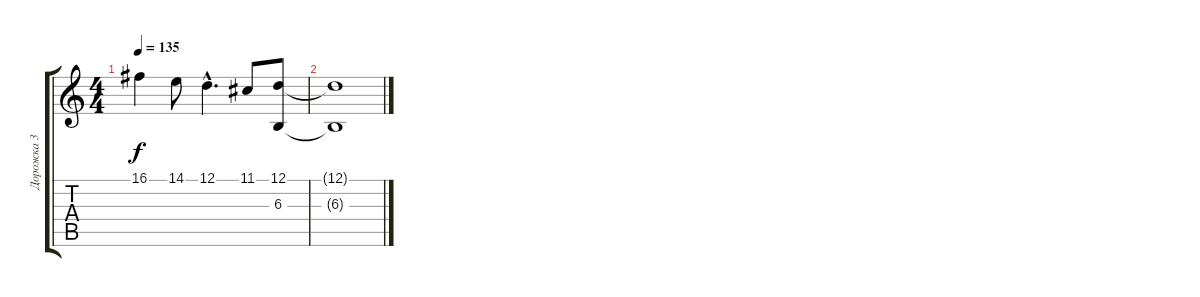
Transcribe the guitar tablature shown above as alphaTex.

\track ("Дорожка 3" "Дорожка 3") {instrument stringensemble1}
\staff {score tabs}
\tuning (D4 A3 F3 C3 G2 D2) {hide}
\ts (4 4)
\tempo 135
\clef g2
\ks c
16.1{t}.4{dy f} 14.1.8 12.1{hac}.4{d} 11.1.8 (12.1 6.3).8 |
(12.1{t} 6.3{t}).1
